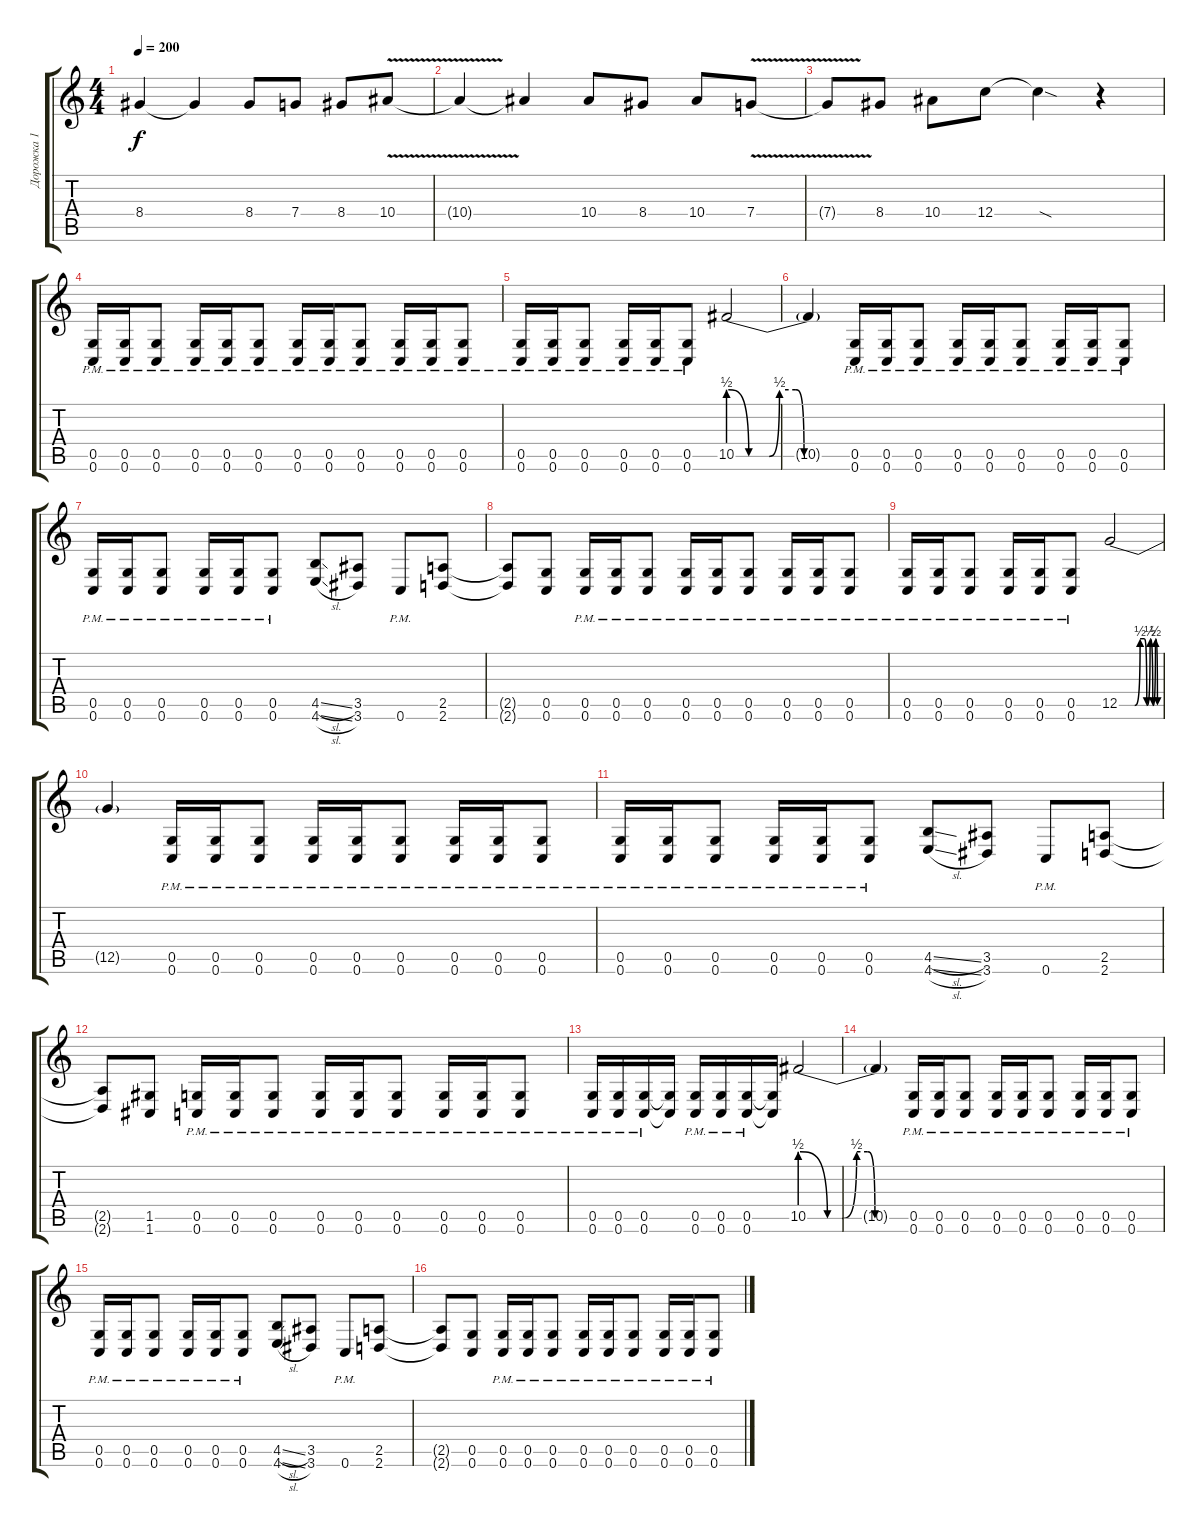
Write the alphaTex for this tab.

\track ("Дорожка 1" "Дорожка 1") {instrument overdrivenguitar}
\staff {score tabs}
\tuning (D4 A3 F3 C3 G2 C2) {hide}
\ts (4 4)
\tempo 200
\clef g2
\ks c
8.4{t}.4{dy f} 8.4{t}.4 8.4.8{instrument overdrivenguitar} 7.4.8 8.4.8 10.4{v}.8{instrument guitarharmonics} |
10.4{t}.4 10.4{t}.4 10.4.8{instrument overdrivenguitar} 8.4.8 10.4.8 7.4{v}.8{instrument guitarharmonics} |
7.4{t}.8 8.4.8{instrument overdrivenguitar} 10.4.8 12.4.8 12.4{sod t}.4 r.4 |
(0.5{pm} 0.6{pm}).16 (0.5{pm} 0.6{pm}).16 (0.5{pm} 0.6{pm}).8 (0.5{pm} 0.6{pm}).16 (0.5{pm} 0.6{pm}).16 (0.5{pm} 0.6{pm}).8 (0.5{pm} 0.6{pm}).16 (0.5{pm} 0.6{pm}).16 (0.5{pm} 0.6{pm}).8 (0.5{pm} 0.6{pm}).16 (0.5{pm} 0.6{pm}).16 (0.5{pm} 0.6{pm}).8 |
(0.5{pm} 0.6{pm}).16 (0.5{pm} 0.6{pm}).16 (0.5{pm} 0.6{pm}).8 (0.5{pm} 0.6{pm}).16 (0.5{pm} 0.6{pm}).16 (0.5{pm} 0.6{pm}).8 10.5{be (custom 0 2 10 0 20 0 25 2 33 2 37 0 60 0)}.2{instrument guitarharmonics} |
10.5{t}.4 (0.5{pm} 0.6{pm}).16{instrument overdrivenguitar} (0.5{pm} 0.6{pm}).16 (0.5{pm} 0.6{pm}).8 (0.5{pm} 0.6{pm}).16 (0.5{pm} 0.6{pm}).16 (0.5{pm} 0.6{pm}).8 (0.5{pm} 0.6{pm}).16 (0.5{pm} 0.6{pm}).16 (0.5{pm} 0.6{pm}).8 |
(0.5{pm} 0.6{pm}).16 (0.5{pm} 0.6{pm}).16 (0.5{pm} 0.6{pm}).8 (0.5{pm} 0.6{pm}).16 (0.5{pm} 0.6{pm}).16 (0.5{pm} 0.6{pm}).8 (4.5{sl} 4.6{sl}).8 (3.5 3.6).8 0.6{pm}.8 (2.5 2.6).8 |
(2.5{t} 2.6{t}).8 (0.5 0.6).8 (0.5{pm} 0.6{pm}).16 (0.5{pm} 0.6{pm}).16 (0.5{pm} 0.6{pm}).8 (0.5{pm} 0.6{pm}).16 (0.5{pm} 0.6{pm}).16 (0.5{pm} 0.6{pm}).8 (0.5{pm} 0.6{pm}).16 (0.5{pm} 0.6{pm}).16 (0.5{pm} 0.6{pm}).8 |
(0.5{pm} 0.6{pm}).16 (0.5{pm} 0.6{pm}).16 (0.5{pm} 0.6{pm}).8 (0.5{pm} 0.6{pm}).16 (0.5{pm} 0.6{pm}).16 (0.5{pm} 0.6{pm}).8 12.5{be (custom 0 0 15 0 23 0 31 2 37 2 41 0 46 2 50 0 54 2 57 0 60 0)}.2{instrument guitarharmonics} |
12.5{t}.4 (0.5{pm} 0.6{pm}).16{instrument overdrivenguitar} (0.5{pm} 0.6{pm}).16 (0.5{pm} 0.6{pm}).8 (0.5{pm} 0.6{pm}).16 (0.5{pm} 0.6{pm}).16 (0.5{pm} 0.6{pm}).8 (0.5{pm} 0.6{pm}).16 (0.5{pm} 0.6{pm}).16 (0.5{pm} 0.6{pm}).8 |
(0.5{pm} 0.6{pm}).16 (0.5{pm} 0.6{pm}).16 (0.5{pm} 0.6{pm}).8 (0.5{pm} 0.6{pm}).16 (0.5{pm} 0.6{pm}).16 (0.5{pm} 0.6{pm}).8 (4.5{sl} 4.6{sl}).8 (3.5 3.6).8 0.6{pm}.8 (2.5 2.6).8 |
(2.5{t} 2.6{t}).8 (1.5 1.6).8 (0.5{pm} 0.6{pm}).16 (0.5{pm} 0.6{pm}).16 (0.5{pm} 0.6{pm}).8 (0.5{pm} 0.6{pm}).16 (0.5{pm} 0.6{pm}).16 (0.5{pm} 0.6{pm}).8 (0.5{pm} 0.6{pm}).16 (0.5{pm} 0.6{pm}).16 (0.5{pm} 0.6{pm}).8 |
(0.5{pm} 0.6{pm}).16 (0.5{pm} 0.6{pm}).16 (0.5{pm} 0.6{pm}).16 (0.5{t} 0.6{t}).16 (0.5{pm} 0.6{pm}).16 (0.5{pm} 0.6{pm}).16 (0.5{pm} 0.6{pm}).16 (0.5{t} 0.6{t}).16 10.5{be (custom 0 2 15 0 23 0 31 2 37 2 41 0 60 0)}.2{instrument guitarharmonics} |
10.5{t}.4 (0.5{pm} 0.6{pm}).16{instrument overdrivenguitar} (0.5{pm} 0.6{pm}).16 (0.5{pm} 0.6{pm}).8 (0.5{pm} 0.6{pm}).16 (0.5{pm} 0.6{pm}).16 (0.5{pm} 0.6{pm}).8 (0.5{pm} 0.6{pm}).16 (0.5{pm} 0.6{pm}).16 (0.5{pm} 0.6{pm}).8 |
(0.5{pm} 0.6{pm}).16 (0.5{pm} 0.6{pm}).16 (0.5{pm} 0.6{pm}).8 (0.5{pm} 0.6{pm}).16 (0.5{pm} 0.6{pm}).16 (0.5{pm} 0.6{pm}).8 (4.5{sl} 4.6{sl}).8 (3.5 3.6).8 0.6{pm}.8 (2.5 2.6).8 |
(2.5{t} 2.6{t}).8 (0.5 0.6).8 (0.5{pm} 0.6{pm}).16 (0.5{pm} 0.6{pm}).16 (0.5{pm} 0.6{pm}).8 (0.5{pm} 0.6{pm}).16 (0.5{pm} 0.6{pm}).16 (0.5{pm} 0.6{pm}).8 (0.5{pm} 0.6{pm}).16 (0.5{pm} 0.6{pm}).16 (0.5{pm} 0.6{pm}).8
